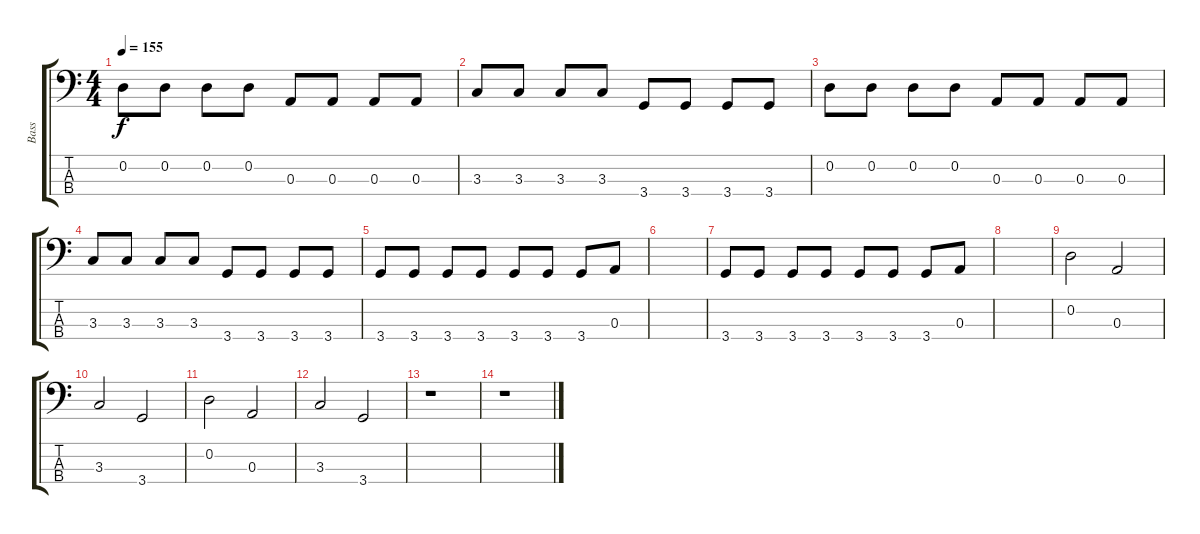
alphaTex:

\track ("Bass" "Bass") {instrument electricbasspick}
\staff {score tabs}
\tuning (G2 D2 A1 E1) {hide}
\ts (4 4)
\tempo 155
\clef f4
\ks c
0.2.8{dy f} 0.2.8 0.2.8 0.2.8 0.3.8 0.3.8 0.3.8 0.3.8 |
3.3.8 3.3.8 3.3.8 3.3.8 3.4.8 3.4.8 3.4.8 3.4.8 |
0.2.8 0.2.8 0.2.8 0.2.8 0.3.8 0.3.8 0.3.8 0.3.8 |
3.3.8 3.3.8 3.3.8 3.3.8 3.4.8 3.4.8 3.4.8 3.4.8 |
3.4.8 3.4.8 3.4.8 3.4.8 3.4.8 3.4.8 3.4.8 0.3.8 |
|
3.4.8 3.4.8 3.4.8 3.4.8 3.4.8 3.4.8 3.4.8 0.3.8 |
|
0.2.2 0.3.2 |
3.3.2 3.4.2 |
0.2.2 0.3.2 |
3.3.2 3.4.2 |
r.1 |
r.1
